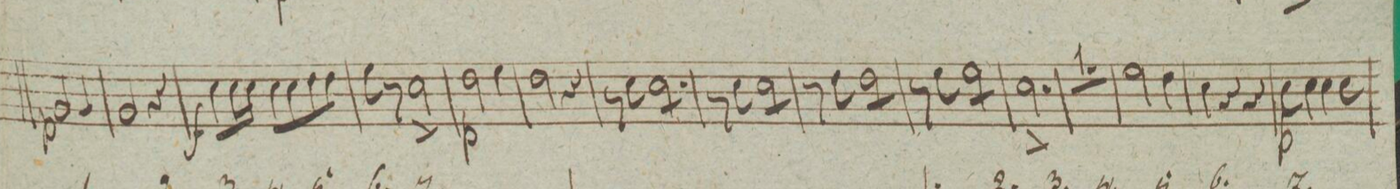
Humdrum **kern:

**kern	**dynam
*I"Corno 1mo in C:	*
*clefG2	*
*k[]	*
*M3/4	*
2g/	p
4g/	.
=86	=86
2g/	.
4r	.
=87	=87
8cc\L	f
16cc\L	.
16cc\JJ	.
8cc\L	.
8cc\	.
8dd\	.
8dd\J	.
=88	=88
8ee\	.
8r	.
2cc^<\	.
=89	=89
2dd\	p
4ee\	.
=90	=90
2dd\	.
4r	.
=91	=91
8r	.
8cc\	.
*tremolo	*
8cc\L	.
8cc\	.
8cc\	.
8cc\J	.
=92	=92
8r	.
8cc\	.
8cc\L	.
8cc\	.
8cc\	.
8cc\J	.
=93	=93
8r	.
8dd\	.
8dd\L	.
8dd\	.
8dd\	.
8dd\J	.
=94	=94
8r	.
8ee\	.
8ee\L	.
8ee\	.
8ee\	.
8ee\J	.
*Xtremolo	*
=95	=95
2.cc^<\	.
=96	=96
2.r	.
=97	=97
2ee\	.
4dd\	.
=98	=98
4cc\	.
4r	.
4r	.
=99	=99
8cc\	p
4cc\	.
4cc\	.
8cc\	.
=100	=100
*-	*-
